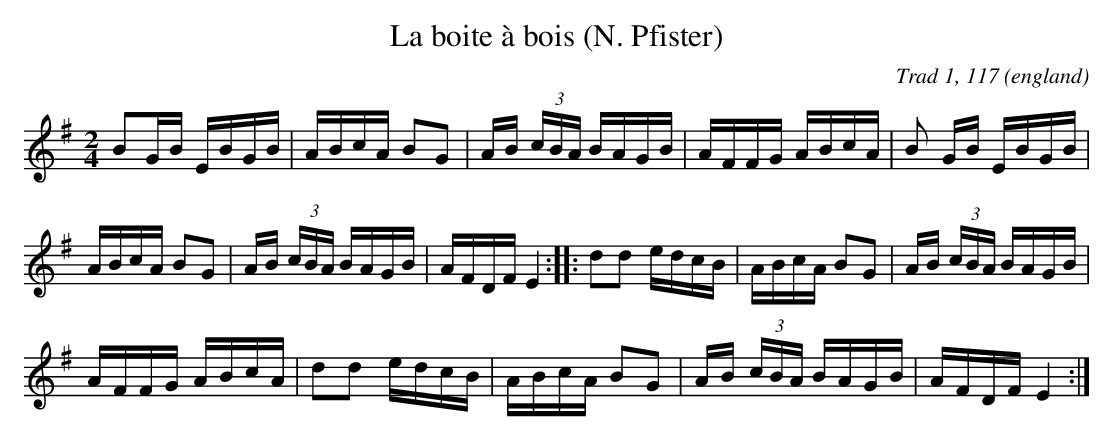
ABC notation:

X:1
T:La boite à bois (N. Pfister)
O:england
C:Trad 1, 117
M:2/4
L:1/16
K:G
B2GB EBGB|ABcA B2G2|\
AB (3cBA BAGB|AFFG ABcA|B2 GB EBGB|
ABcA B2G2|AB (3cBA BAGB|AFDF E4:|\
|:d2d2 edcB|ABcA B2G2|AB  (3cBA BAGB|
AFFG ABcA|d2d2 edcB|ABcA B2G2|\
AB  (3cBA BAGB|AFDF E4:|
